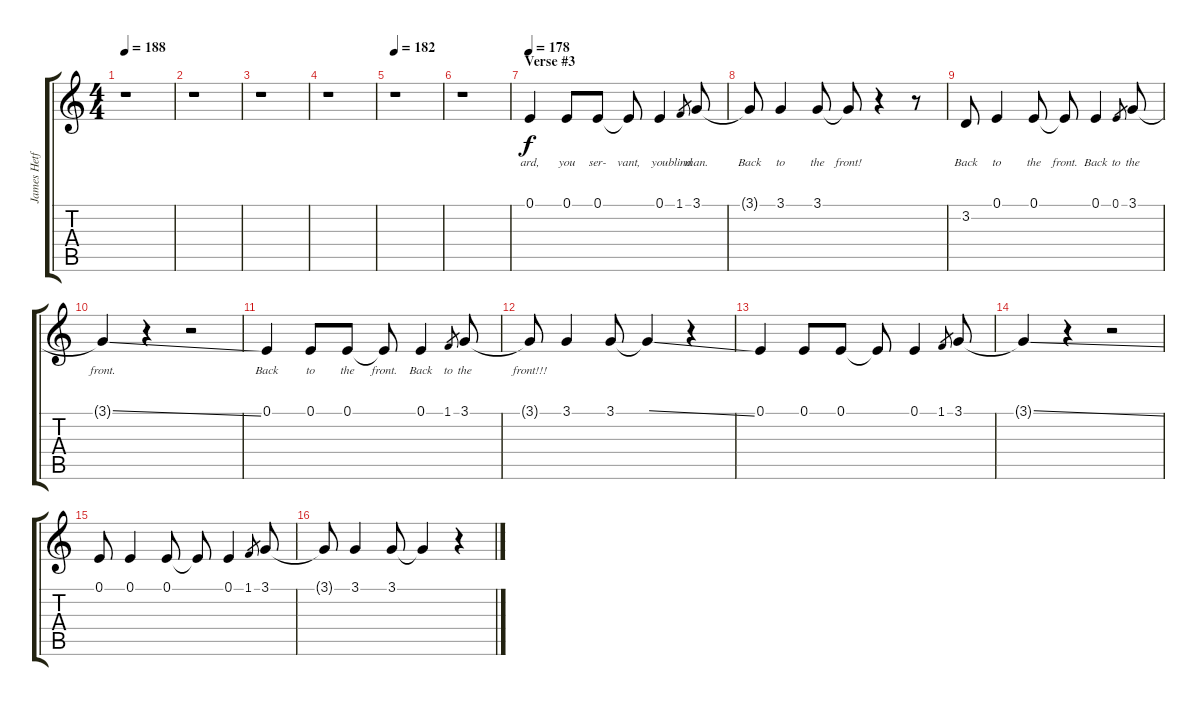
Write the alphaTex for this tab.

\track ("James Hetfield (Vocals)" "James Hetf") {instrument baritonesax}
\staff {score tabs}
\tuning (E4 B3 G3 D3 A2 E2) {hide}
\ts (4 4)
\tempo 188
\clef g2
\ks c
r.1{dy f} |
r.1 |
r.1 |
r.1 |
\tempo 182
r.1 |
r.1 |
\section ("" "Verse #3")
\tempo 178
0.1.4{lyrics (0 "ard,") lyrics (1 "") lyrics (2 "") lyrics (3 "") lyrics (4 "")} 0.1.8{lyrics (0 "you") lyrics (1 "") lyrics (2 "") lyrics (3 "") lyrics (4 "")} 0.1.8{lyrics (0 "ser-") lyrics (1 "") lyrics (2 "") lyrics (3 "") lyrics (4 "")} 0.1{t}.8{lyrics (0 "vant,") lyrics (1 "") lyrics (2 "") lyrics (3 "") lyrics (4 "")} 0.1.4{lyrics (0 "you") lyrics (1 "") lyrics (2 "") lyrics (3 "") lyrics (4 "")} 1.1.8{lyrics (0 "blind") lyrics (1 "") lyrics (2 "") lyrics (3 "") lyrics (4 "") gr} 3.1.8{lyrics (0 "man.") lyrics (1 "") lyrics (2 "") lyrics (3 "") lyrics (4 "")} |
3.1{t}.8{lyrics (0 "Back") lyrics (1 "") lyrics (2 "") lyrics (3 "") lyrics (4 "")} 3.1.4{lyrics (0 "to") lyrics (1 "") lyrics (2 "") lyrics (3 "") lyrics (4 "")} 3.1.8{lyrics (0 "the") lyrics (1 "") lyrics (2 "") lyrics (3 "") lyrics (4 "")} 3.1{t}.8{lyrics (0 "front!") lyrics (1 "") lyrics (2 "") lyrics (3 "") lyrics (4 "")} r.4 r.8 |
3.2.8{lyrics (0 "Back") lyrics (1 "") lyrics (2 "") lyrics (3 "") lyrics (4 "")} 0.1.4{lyrics (0 "to") lyrics (1 "") lyrics (2 "") lyrics (3 "") lyrics (4 "")} 0.1.8{lyrics (0 "the") lyrics (1 "") lyrics (2 "") lyrics (3 "") lyrics (4 "")} 0.1{t}.8{lyrics (0 "front.") lyrics (1 "") lyrics (2 "") lyrics (3 "") lyrics (4 "")} 0.1.4{lyrics (0 "Back") lyrics (1 "") lyrics (2 "") lyrics (3 "") lyrics (4 "")} 0.1.8{lyrics (0 "to") lyrics (1 "") lyrics (2 "") lyrics (3 "") lyrics (4 "") gr} 3.1.8{lyrics (0 "the") lyrics (1 "") lyrics (2 "") lyrics (3 "") lyrics (4 "")} |
3.1{ss t}.4{lyrics (0 "front.") lyrics (1 "") lyrics (2 "") lyrics (3 "") lyrics (4 "")} r.4 r.2 |
0.1.4{lyrics (0 "Back") lyrics (1 "") lyrics (2 "") lyrics (3 "") lyrics (4 "")} 0.1.8{lyrics (0 "to") lyrics (1 "") lyrics (2 "") lyrics (3 "") lyrics (4 "")} 0.1.8{lyrics (0 "the") lyrics (1 "") lyrics (2 "") lyrics (3 "") lyrics (4 "")} 0.1{t}.8{lyrics (0 "front.") lyrics (1 "") lyrics (2 "") lyrics (3 "") lyrics (4 "")} 0.1.4{lyrics (0 "Back") lyrics (1 "") lyrics (2 "") lyrics (3 "") lyrics (4 "")} 1.1.8{lyrics (0 "to") lyrics (1 "") lyrics (2 "") lyrics (3 "") lyrics (4 "") gr} 3.1.8{lyrics (0 "the") lyrics (1 "") lyrics (2 "") lyrics (3 "") lyrics (4 "")} |
3.1{t}.8{lyrics (0 "front!!!") lyrics (1 "") lyrics (2 "") lyrics (3 "") lyrics (4 "")} 3.1.4 3.1.8 3.1{ss t}.4 r.4 |
0.1.4 0.1.8 0.1.8 0.1{t}.8 0.1.4 1.1.8{gr} 3.1.8 |
3.1{ss t}.4 r.4 r.2 |
0.1.8 0.1.4 0.1.8 0.1{t}.8 0.1.4 1.1.8{gr} 3.1.8 |
3.1{t}.8 3.1.4 3.1.8 3.1{t}.4 r.4
